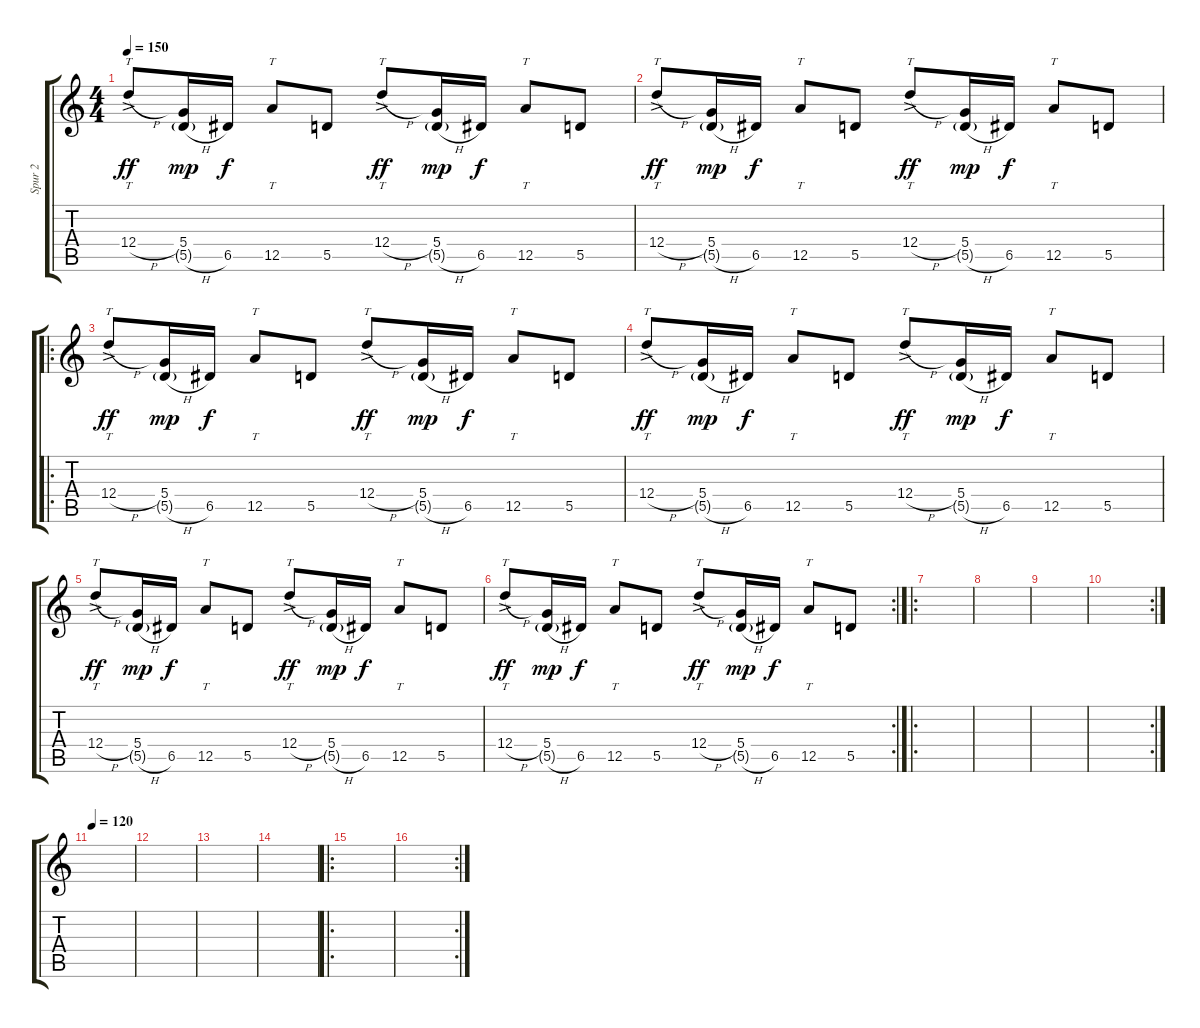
\track ("Spur 2" "Spur 2") {instrument electricguitarjazz}
\staff {score tabs}
\tuning (D4 A3 G3 D3 A2 D2) {hide}
\ts (4 4)
\tempo 150
\clef g2
\ks c
12.4{h ac}.8{tt dy ff} (5.4 5.5{h g}).16{dy mp} 6.5.16{dy f} 12.5.8{tt} 5.5.8 12.4{h ac}.8{tt dy ff} (5.4 5.5{h g}).16{dy mp} 6.5.16{dy f} 12.5.8{tt} 5.5.8 |
12.4{h ac}.8{tt dy ff} (5.4 5.5{h g}).16{dy mp} 6.5.16{dy f} 12.5.8{tt} 5.5.8 12.4{h ac}.8{tt dy ff} (5.4 5.5{h g}).16{dy mp} 6.5.16{dy f} 12.5.8{tt} 5.5.8 |
\ro
12.4{h ac}.8{tt dy ff} (5.4 5.5{h g}).16{dy mp} 6.5.16{dy f} 12.5.8{tt} 5.5.8 12.4{h ac}.8{tt dy ff} (5.4 5.5{h g}).16{dy mp} 6.5.16{dy f} 12.5.8{tt} 5.5.8 |
12.4{h ac}.8{tt dy ff} (5.4 5.5{h g}).16{dy mp} 6.5.16{dy f} 12.5.8{tt} 5.5.8 12.4{h ac}.8{tt dy ff} (5.4 5.5{h g}).16{dy mp} 6.5.16{dy f} 12.5.8{tt} 5.5.8 |
12.4{h ac}.8{tt dy ff} (5.4 5.5{h g}).16{dy mp} 6.5.16{dy f} 12.5.8{tt} 5.5.8 12.4{h ac}.8{tt dy ff} (5.4 5.5{h g}).16{dy mp} 6.5.16{dy f} 12.5.8{tt} 5.5.8 |
\rc 2
12.4{h ac}.8{tt dy ff} (5.4 5.5{h g}).16{dy mp} 6.5.16{dy f} 12.5.8{tt} 5.5.8 12.4{h ac}.8{tt dy ff} (5.4 5.5{h g}).16{dy mp} 6.5.16{dy f} 12.5.8{tt} 5.5.8 |
\ro
|
|
|
\rc 2
|
\tempo 120
|
|
|
|
\ro
|
\rc 2
